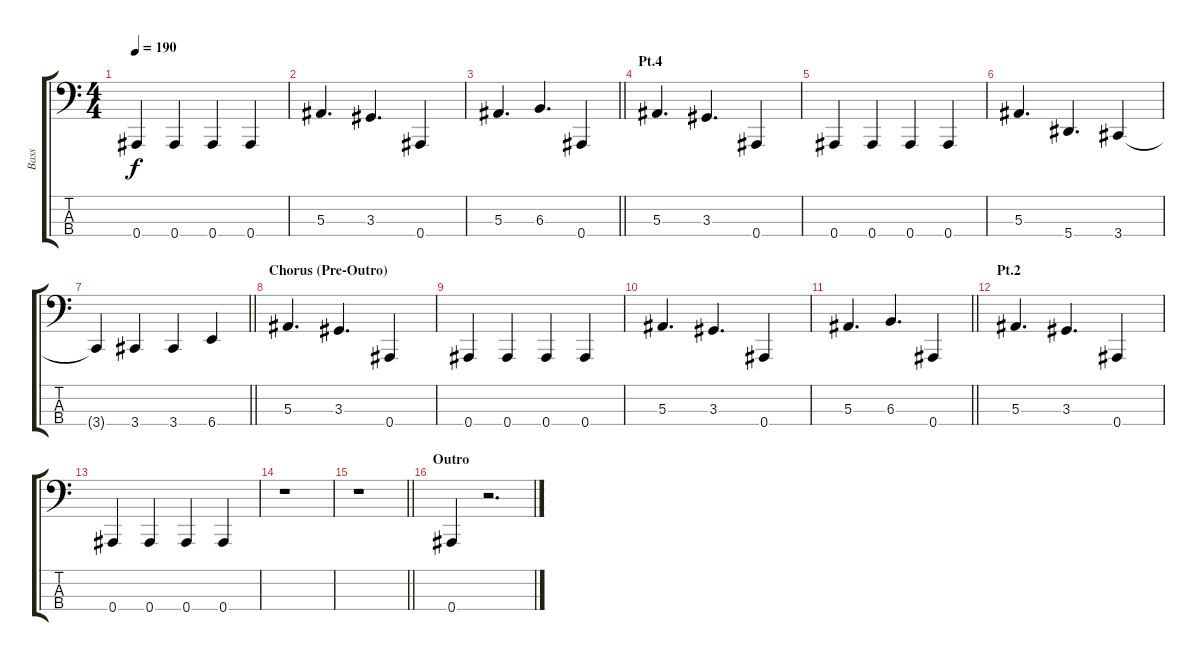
\track ("Bass" "Bass") {instrument electricbassfinger}
\staff {score tabs}
\tuning (Eb2 Bb1 F1 Bb0) {hide}
\ts (4 4)
\tempo 190
\clef f4
\ks c
0.4.4{dy f} 0.4.4 0.4.4 0.4.4 |
5.3.4{d} 3.3.4{d} 0.4.4 |
\barLineRight lightlight
5.3.4{d} 6.3.4{d} 0.4.4 |
\section ("" "Pt.4")
5.3.4{d} 3.3.4{d} 0.4.4 |
0.4.4 0.4.4 0.4.4 0.4.4 |
5.3.4{d} 5.4.4{d} 3.4.4 |
\barLineRight lightlight
3.4{t}.4 3.4.4 3.4.4 6.4.4 |
\section ("" "Chorus (Pre-Outro)")
5.3.4{d} 3.3.4{d} 0.4.4 |
0.4.4 0.4.4 0.4.4 0.4.4 |
5.3.4{d} 3.3.4{d} 0.4.4 |
\barLineRight lightlight
5.3.4{d} 6.3.4{d} 0.4.4 |
\section ("" "Pt.2")
5.3.4{d} 3.3.4{d} 0.4.4 |
0.4.4 0.4.4 0.4.4 0.4.4 |
r.1 |
\barLineRight lightlight
r.1 |
\section ("" "Outro")
0.4.4 r.2{d}
